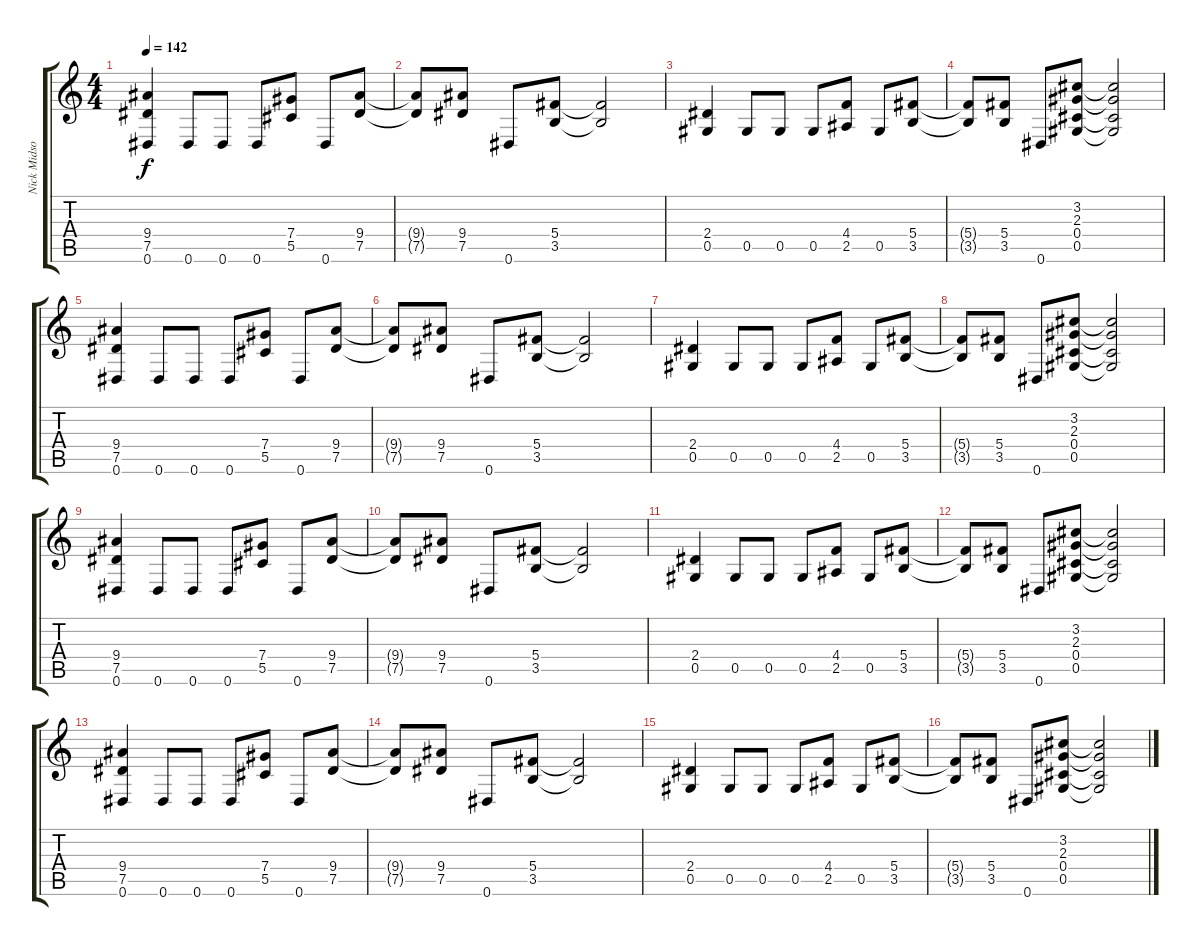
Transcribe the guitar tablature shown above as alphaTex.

\track ("Nick Midson" "Nick Midso") {instrument distortionguitar}
\staff {score tabs}
\tuning (Eb4 Bb3 Gb3 Db3 Ab2 Eb2) {hide}
\ts (4 4)
\tempo 142
\clef g2
\ks c
(9.4 7.5 0.6).4{dy f} 0.6.8 0.6.8 0.6.8 (7.4 5.5).8 0.6.8 (9.4 7.5).8 |
(9.4{t} 7.5{t}).8 (9.4 7.5).8 0.6.8 (5.4 3.5).8 (5.4{t} 3.5{t}).2 |
(2.4 0.5).4 0.5.8 0.5.8 0.5.8 (4.4 2.5).8 0.5.8 (5.4 3.5).8 |
(5.4{t} 3.5{t}).8 (5.4 3.5).8 0.6.8 (3.2 2.3 0.4 0.5).8 (3.2{t} 2.3{t} 0.4{t} 0.5{t}).2 |
(9.4 7.5 0.6).4 0.6.8 0.6.8 0.6.8 (7.4 5.5).8 0.6.8 (9.4 7.5).8 |
(9.4{t} 7.5{t}).8 (9.4 7.5).8 0.6.8 (5.4 3.5).8 (5.4{t} 3.5{t}).2 |
(2.4 0.5).4 0.5.8 0.5.8 0.5.8 (4.4 2.5).8 0.5.8 (5.4 3.5).8 |
(5.4{t} 3.5{t}).8 (5.4 3.5).8 0.6.8 (3.2 2.3 0.4 0.5).8 (3.2{t} 2.3{t} 0.4{t} 0.5{t}).2 |
(9.4 7.5 0.6).4 0.6.8 0.6.8 0.6.8 (7.4 5.5).8 0.6.8 (9.4 7.5).8 |
(9.4{t} 7.5{t}).8 (9.4 7.5).8 0.6.8 (5.4 3.5).8 (5.4{t} 3.5{t}).2 |
(2.4 0.5).4 0.5.8 0.5.8 0.5.8 (4.4 2.5).8 0.5.8 (5.4 3.5).8 |
(5.4{t} 3.5{t}).8 (5.4 3.5).8 0.6.8 (3.2 2.3 0.4 0.5).8 (3.2{t} 2.3{t} 0.4{t} 0.5{t}).2 |
(9.4 7.5 0.6).4 0.6.8 0.6.8 0.6.8 (7.4 5.5).8 0.6.8 (9.4 7.5).8 |
(9.4{t} 7.5{t}).8 (9.4 7.5).8 0.6.8 (5.4 3.5).8 (5.4{t} 3.5{t}).2 |
(2.4 0.5).4 0.5.8 0.5.8 0.5.8 (4.4 2.5).8 0.5.8 (5.4 3.5).8 |
(5.4{t} 3.5{t}).8 (5.4 3.5).8 0.6.8 (3.2 2.3 0.4 0.5).8 (3.2{t} 2.3{t} 0.4{t} 0.5{t}).2
